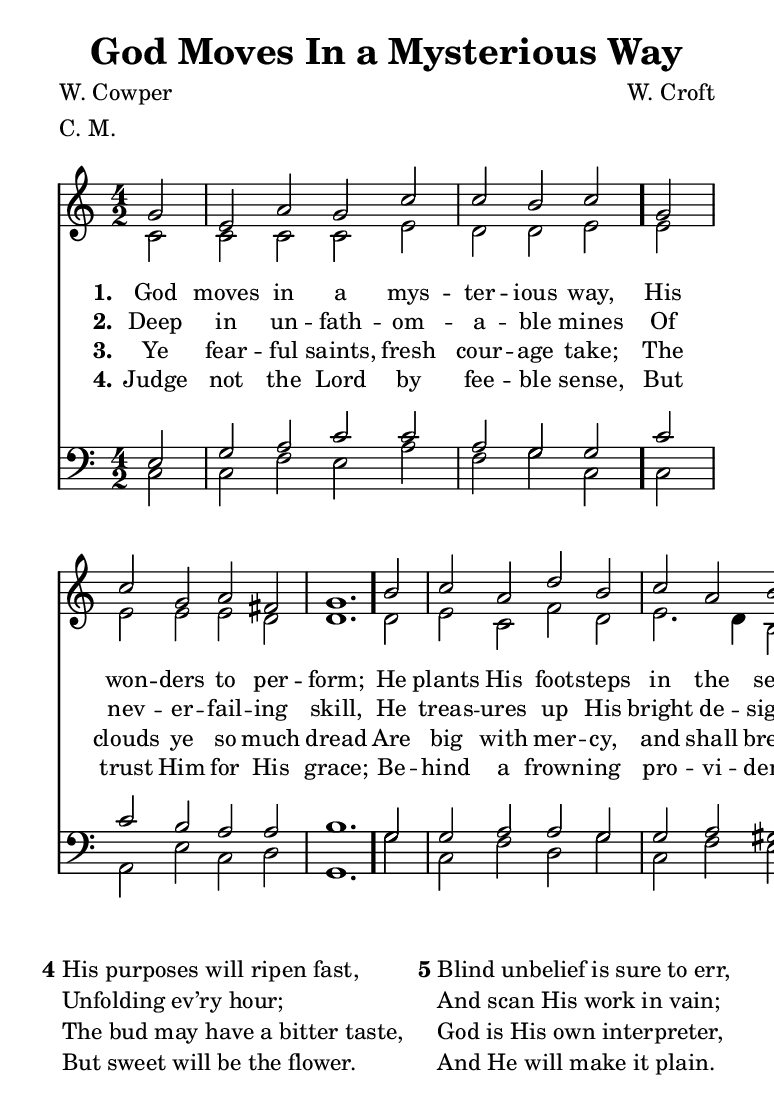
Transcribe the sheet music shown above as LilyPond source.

\include "common/global.ily"
\paper {
  \include "common/paper.ily"
  ragged-last-bottom = ##t
  systems-per-page = ##f
  system-count = 2
}

\header{
  hymnnumber = "161"
  title = "God Moves In a Mysterious Way"
  tunename = "St. Ann"
  meter = "C. M."
  poet = "W. Cowper"
  composer = "W. Croft"
  %copyright = ""
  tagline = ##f
}

global = {
  \include "common/overrides.ily"
  \override Staff.TimeSignature.style = #'()
  \time 4/2
  \override Score.MetronomeMark.transparent = ##t % hide all fermata changes too
  \tempo 2=80
  \key c \major
  \partial 2
  \autoBeamOff
}

notesSoprano = {
\global
\relative c'' {

  g2 | e a g c | c b c
  g | c g a fis | g1.

  b2 | c a d b | c a b
  g | a c d b | c1.

  \bar "|."

}
}

notesAlto = {
\global
\relative e' {

  c2 | c c c e | d d e
  e | e e e d | d1.

  d2 | e c f d | e2. d4 b2
  c2 | f e d d | e1.

}
}

notesTenor = {
\global
\relative a {

  e2 | g a c c | a g g
  c | c b a a | b1.

  g2 | g a a g | g a gis
  g | f g a g | g1.

}
}

notesBass = {
\global
\relative f {

  c2 | c f e a | f g c,
  c | a e' c d | g,1.

  g'2 | c, f d g | c, f e
  e | d c f g | c,1.

}
}

wordsA = \lyricmode {
\set stanza = "1."

God moves in a mys -- ter -- ious way, \bar "."
His won -- ders to per -- form; \bar "."
He plants His foot -- steps in the sea, \bar "."
And rides up -- on the storm. \bar "."

}

wordsB = \lyricmode {
\set stanza = "2."

Deep in un -- fath -- om -- a -- ble mines
Of nev -- er -- fail -- ing skill,
He treas -- ures up His bright de -- signs
And works His sov -- ’reign will.

}

wordsC = \lyricmode {
\set stanza = "3."

Ye fear -- ful saints, fresh cour -- age take;
The clouds ye so much dread
Are big with mer -- cy, and shall break
In bless -- ings on your head.

}

wordsD = \lyricmode {
\set stanza = "4."

Judge not the Lord by fee -- ble sense,
But trust Him for His grace;
Be -- hind a frown -- ing pro -- vi -- dence
He hides a smil -- ing face.

}

wordsE = \markuplist {

\line { His purposes will ripen fast, }
\line { Unfolding ev’ry hour; }
\line { The bud may have a bitter taste, }
\line { But sweet will be the flower. }

}

wordsF = \markuplist {

\line { Blind unbelief is sure to err, }
\line { And scan His work in vain; }
\line { God is His own interpreter, }
\line { And He will make it plain. }

}

\score {
  \context ChoirStaff <<
    \context Staff = upper <<
      \set ChoirStaff.systemStartDelimiter = #'SystemStartBar
      \context Voice  = sopranos { \voiceOne << \notesSoprano >> }
      \context Voice  = altos { \voiceTwo << \notesAlto >> }
      \context Lyrics = one   \lyricsto sopranos \wordsA
      \context Lyrics = two   \lyricsto sopranos \wordsB
      \context Lyrics = three \lyricsto sopranos \wordsC
      \context Lyrics = four  \lyricsto sopranos \wordsD
    >>
    \context Staff = men <<
      \clef bass
      \context Voice  = tenors { \voiceOne << \notesTenor >> }
      \context Voice  = basses { \voiceTwo << \notesBass >> }
    >>
  >>
  \layout {
    \include "common/layout.ily"
  }
  \midi{
    \include "common/midi.ily"
  }
}

\noPageBreak

\markup { \fill-line {
  \hspace #0.1
  \line{ \bold 4 \column { \wordsE } }
  \hspace #0.1
  \line{ \bold 5 \column { \wordsF } }
  \hspace #0.1
} }

\version "2.18.2"  % necessary for upgrading to future LilyPond versions.

% vi:set et ts=2 sw=2 ai nocindent syntax=lilypond:
